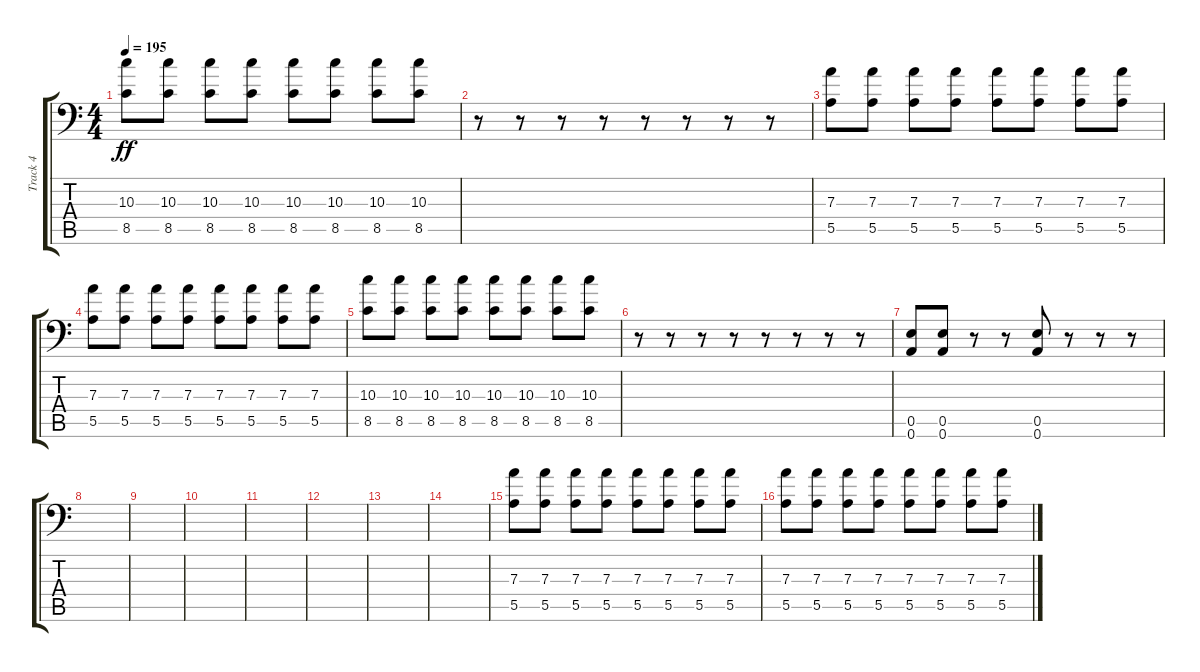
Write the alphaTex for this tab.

\track ("Track 4" "Track 4") {instrument overdrivenguitar}
\staff {score tabs}
\tuning (B3 Gb3 D3 A2 E2 A1) {hide}
\ts (4 4)
\tempo 195
\clef f4
\ks c
(10.3 8.5).8{dy ff} (10.3 8.5).8 (10.3 8.5).8 (10.3 8.5).8 (10.3 8.5).8 (10.3 8.5).8 (10.3 8.5).8 (10.3 8.5).8 |
r.8 r.8 r.8 r.8 r.8 r.8 r.8 r.8 |
(7.3 5.5).8 (7.3 5.5).8 (7.3 5.5).8 (7.3 5.5).8 (7.3 5.5).8 (7.3 5.5).8 (7.3 5.5).8 (7.3 5.5).8 |
(7.3 5.5).8 (7.3 5.5).8 (7.3 5.5).8 (7.3 5.5).8 (7.3 5.5).8 (7.3 5.5).8 (7.3 5.5).8 (7.3 5.5).8 |
(10.3 8.5).8 (10.3 8.5).8 (10.3 8.5).8 (10.3 8.5).8 (10.3 8.5).8 (10.3 8.5).8 (10.3 8.5).8 (10.3 8.5).8 |
r.8 r.8 r.8 r.8 r.8 r.8 r.8 r.8 |
(0.5 0.6).8{volume 8} (0.5 0.6).8 r.8 r.8 (0.5 0.6).8 r.8 r.8 r.8 |
|
|
|
|
|
|
|
(7.3 5.5).8{volume 11 instrument overdrivenguitar} (7.3 5.5).8 (7.3 5.5).8 (7.3 5.5).8 (7.3 5.5).8 (7.3 5.5).8 (7.3 5.5).8 (7.3 5.5).8 |
(7.3 5.5).8 (7.3 5.5).8 (7.3 5.5).8 (7.3 5.5).8 (7.3 5.5).8 (7.3 5.5).8 (7.3 5.5).8 (7.3 5.5).8
